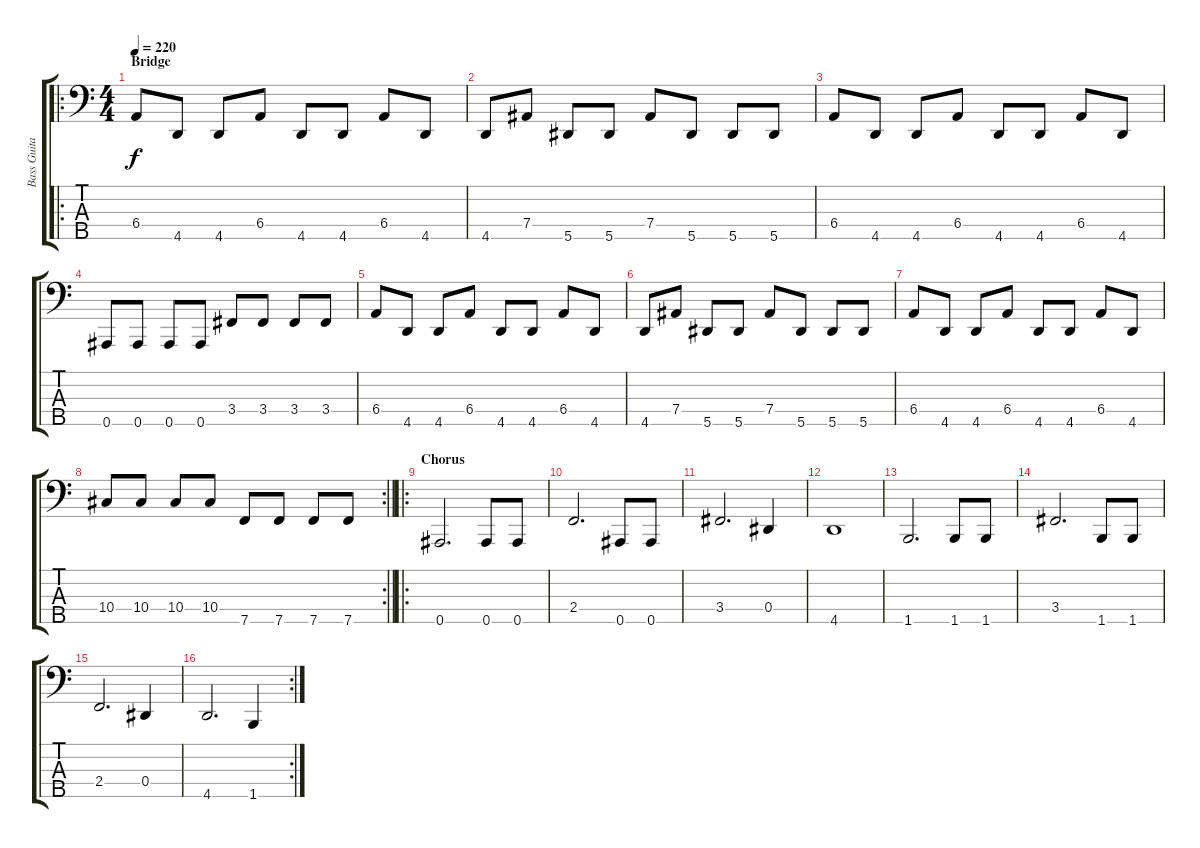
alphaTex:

\track ("Bass Guitar" "Bass Guita") {instrument electricbasspick}
\staff {score tabs}
\tuning (Gb2 Db2 Ab1 Eb1 Bb0) {hide}
\ro
\ts (4 4)
\section ("" "Bridge")
\tempo 220
\clef f4
\ks c
6.4.8{dy f} 4.5.8 4.5.8 6.4.8 4.5.8 4.5.8 6.4.8 4.5.8 |
4.5.8 7.4.8 5.5.8 5.5.8 7.4.8 5.5.8 5.5.8 5.5.8 |
6.4.8 4.5.8 4.5.8 6.4.8 4.5.8 4.5.8 6.4.8 4.5.8 |
0.5.8 0.5.8 0.5.8 0.5.8 3.4.8 3.4.8 3.4.8 3.4.8 |
6.4.8 4.5.8 4.5.8 6.4.8 4.5.8 4.5.8 6.4.8 4.5.8 |
4.5.8 7.4.8 5.5.8 5.5.8 7.4.8 5.5.8 5.5.8 5.5.8 |
6.4.8 4.5.8 4.5.8 6.4.8 4.5.8 4.5.8 6.4.8 4.5.8 |
\rc 2
\barLineRight lightlight
10.4.8 10.4.8 10.4.8 10.4.8 7.5.8 7.5.8 7.5.8 7.5.8 |
\ro
\section ("" "Chorus")
0.5.2{d} 0.5.8 0.5.8 |
2.4.2{d} 0.5.8 0.5.8 |
3.4.2{d} 0.4.4 |
4.5.1 |
1.5.2{d} 1.5.8 1.5.8 |
3.4.2{d} 1.5.8 1.5.8 |
2.4.2{d} 0.4.4 |
\rc 2
4.5.2{d} 1.5.4
